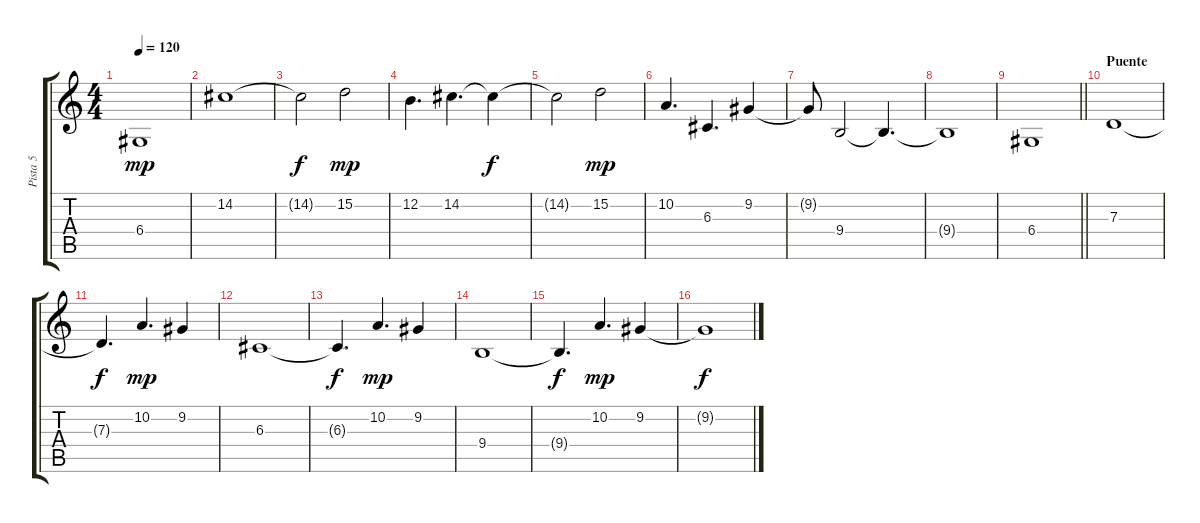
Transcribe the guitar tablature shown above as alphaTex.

\track ("Pista 5" "Pista 5") {instrument pad3polysynth}
\staff {score tabs}
\tuning (E4 B3 G3 D3 A2 E2) {hide}
\ts (4 4)
\tempo 120
\clef g2
\ks c
6.4.1{dy mp} |
14.2.1 |
14.2{t}.2{dy f} 15.2.2{dy mp} |
12.2.4{d} 14.2.4{d} 14.2{t}.4{dy f} |
14.2{t}.2 15.2.2{dy mp} |
10.2.4{d} 6.3.4{d} 9.2.4 |
9.2{t}.8 9.4.2 9.4{t}.4{d} |
9.4{t}.1 |
\barLineRight lightlight
6.4.1 |
\section ("" "Puente")
7.3.1 |
7.3{t}.4{d dy f} 10.2.4{d dy mp} 9.2.4 |
6.3.1 |
6.3{t}.4{d dy f} 10.2.4{d dy mp} 9.2.4 |
9.4.1 |
9.4{t}.4{d dy f} 10.2.4{d dy mp} 9.2.4 |
9.2{t}.1{dy f}
